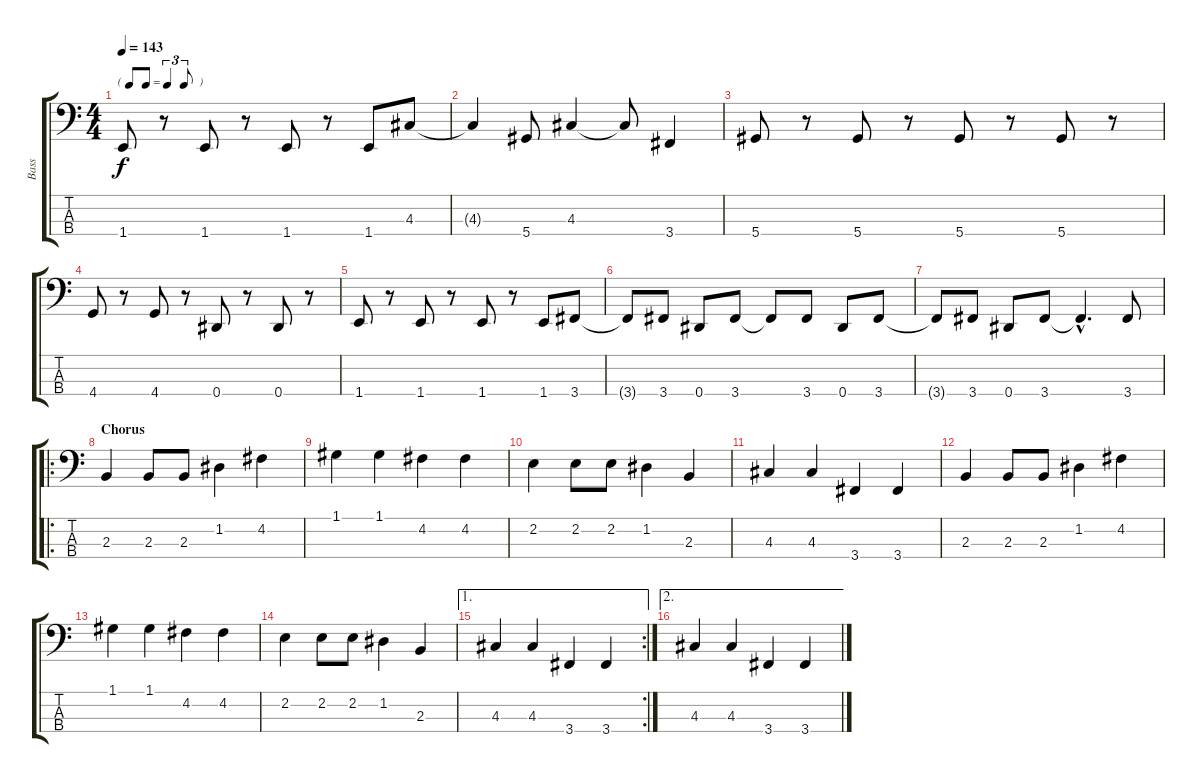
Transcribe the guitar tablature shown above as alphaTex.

\track ("Bass" "Bass") {instrument electricbasspick}
\staff {score tabs}
\tuning (G2 D2 A1 Eb1) {hide}
\ts (4 4)
\tf triplet8th
\tempo 143
\clef f4
\ks c
1.4.8{dy f} r.8 1.4.8 r.8 1.4.8 r.8 1.4.8 4.3.8 |
4.3{t}.4 5.4.8 4.3.4 4.3{t}.8 3.4.4 |
5.4.8 r.8 5.4.8 r.8 5.4.8 r.8 5.4.8 r.8 |
4.4.8 r.8 4.4.8 r.8 0.4.8 r.8 0.4.8 r.8 |
1.4.8 r.8 1.4.8 r.8 1.4.8 r.8 1.4.8 3.4.8 |
3.4{t}.8 3.4.8 0.4.8 3.4.8 3.4{t}.8 3.4.8 0.4.8 3.4.8 |
3.4{t}.8 3.4.8 0.4.8 3.4.8 3.4{hac t}.4{d} 3.4.8 |
\ro
\section ("" "Chorus")
2.3.4 2.3.8 2.3.8 1.2.4 4.2.4 |
1.1.4 1.1.4 4.2.4 4.2.4 |
2.2.4 2.2.8 2.2.8 1.2.4 2.3.4 |
4.3.4 4.3.4 3.4.4 3.4.4 |
2.3.4 2.3.8 2.3.8 1.2.4 4.2.4 |
1.1.4 1.1.4 4.2.4 4.2.4 |
2.2.4 2.2.8 2.2.8 1.2.4 2.3.4 |
\ae 1
\rc 2
4.3.4 4.3.4 3.4.4 3.4.4 |
\ae 2
4.3.4 4.3.4 3.4.4 3.4.4
